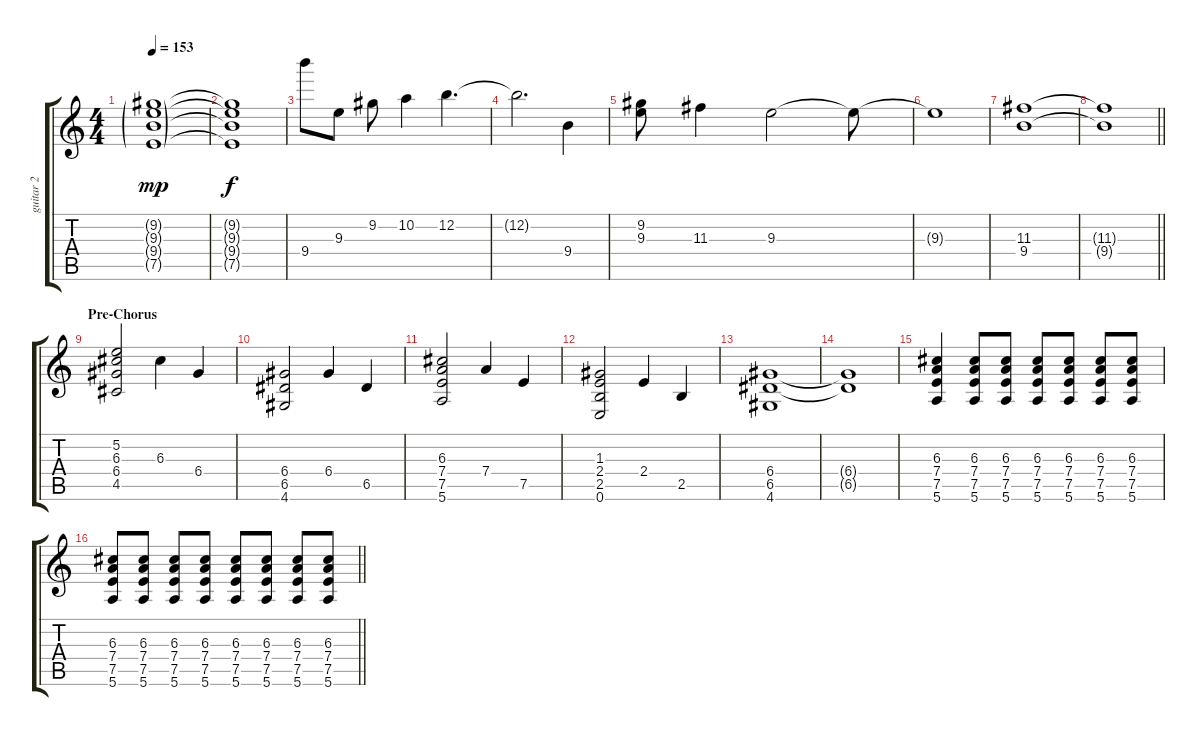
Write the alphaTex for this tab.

\track ("guitar 2" "guitar 2") {instrument electricguitarjazz}
\staff {score tabs}
\tuning (E4 B3 G3 D3 A2 E2) {hide}
\ts (4 4)
\tempo 153
\clef g2
\ks c
(9.2{g} 9.3{g} 9.4{g} 7.5{g}).1{dy mp} |
(9.2{t} 9.3{t} 9.4{t} 7.5{t}).1{dy f} |
9.4.8{ot 15mb} 9.3.8 9.2.8 10.2.4 12.2.4{d} |
12.2{t}.2{d} 9.4.4 |
(9.2 9.3).8 11.3.4 9.3.2 9.3{t}.8 |
9.3{t}.1 |
(11.3 9.4).1 |
\barLineRight lightlight
(11.3{t} 9.4{t}).1 |
\section ("" "Pre-Chorus")
(5.2 6.3 6.4 4.5).2 6.3.4 6.4.4 |
(6.4 6.5 4.6).2 6.4.4 6.5.4 |
(6.3 7.4 7.5 5.6).2 7.4.4 7.5.4 |
(1.3 2.4 2.5 0.6).2 2.4.4 2.5.4 |
(6.4 6.5 4.6).1 |
(6.4{t} 6.5{t}).1 |
(6.3 7.4 7.5 5.6).4 (6.3 7.4 7.5 5.6).8 (6.3 7.4 7.5 5.6).8 (6.3 7.4 7.5 5.6).8 (6.3 7.4 7.5 5.6).8 (6.3 7.4 7.5 5.6).8 (6.3 7.4 7.5 5.6).8 |
\barLineRight lightlight
(6.3 7.4 7.5 5.6).8 (6.3 7.4 7.5 5.6).8 (6.3 7.4 7.5 5.6).8 (6.3 7.4 7.5 5.6).8 (6.3 7.4 7.5 5.6).8 (6.3 7.4 7.5 5.6).8 (6.3 7.4 7.5 5.6).8 (6.3 7.4 7.5 5.6).8
